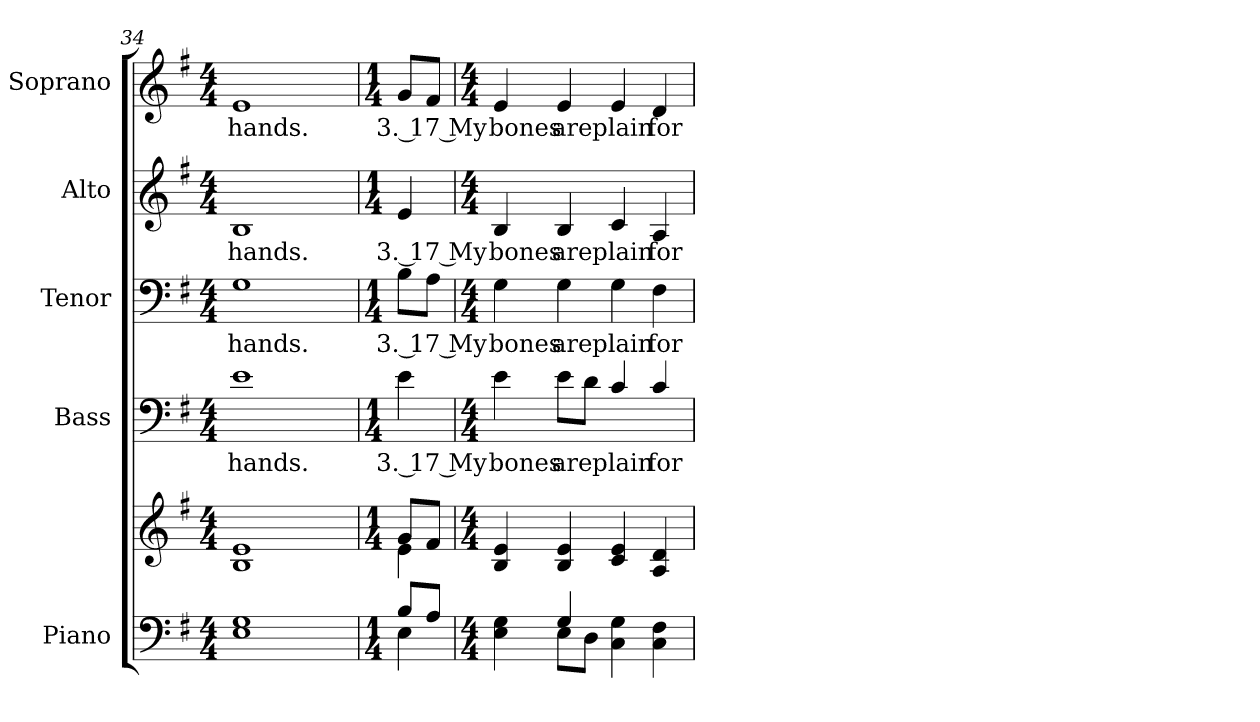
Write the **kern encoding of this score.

**kern	**kern	**kern	**text	**kern	**text	**kern	**text	**kern	**text
*part5	*part5	*part4	*part4	*part3	*part3	*part2	*part2	*part1	*part1
*staff6	*staff5	*staff4	*staff4	*staff3	*staff3	*staff2	*staff2	*staff1	*staff1
*I"Piano	*	*I"Bass	*	*I"Tenor	*	*I"Alto	*	*I"Soprano	*
*clefF4	*clefG2	*clefF4	*	*clefF4	*	*clefG2	*	*clefG2	*
*	*	*ITrd7c12	*	*	*	*	*	*	*
*k[f#]	*k[f#]	*k[f#]	*	*k[f#]	*	*k[f#]	*	*k[f#]	*
*G:	*G:	*G:	*	*G:	*	*G:	*	*G:	*
*M4/4	*M4/4	*M4/4	*	*M4/4	*	*M4/4	*	*M4/4	*
=34	=34	=34	=34	=34	=34	=34	=34	=34	=34
*	*^	*	*	*	*	*	*	*	*
!	!	!	!	!LO:LY:b:color=#000000	!	!	!	!	!	!
!	!	!	!	!	!	!LO:LY:b:color=#000000	!	!	!	!
!	!	!	!	!	!	!	!	!LO:LY:b:color=#000000	!	!
!	!	!	!	!	!	!	!	!	!	!LO:LY:b:color=#000000
1Ei 1Gi	1Bi 1ei	2ryy	1Ei	hands.	1Gi	hands.	1Bi	hands.	1ei	hands.
.	.	2ryy	.	.	.	.	.	.	.	.
=35	=35	=35	=35	=35	=35	=35	=35	=35	=35	=35
*M1/4	*M1/4	*	*M1/4	*	*M1/4	*	*M1/4	*	*M1/4	*
*^	*	*	*	*	*	*	*	*	*	*
!	!	!	!	!	!LO:LY:b:color=#000000	!	!	!	!	!	!
!	!	!	!	!	!	!	!LO:LY:b:color=#000000	!	!	!	!
!	!	!	!	!	!	!	!	!	!LO:LY:b:color=#000000	!	!
!	!	!	!	!	!	!	!	!	!	!	!LO:LY:b:color=#000000
8Bi/L	4Ei\	8gi/L	4ei\	4Ei\	3. 17 My	8Bi\L	3. 17 My	4ei/	3. 17 My	8gi/L	3. 17 My
8Ai/J	.	8f#i/J	.	.	.	8Ai\J	.	.	.	8f#i/J	.
!!LO:PB:g=z
=36	=36	=36	=36	=36	=36	=36	=36	=36	=36	=36	=36
*M4/4	*	*M4/4	*	*M4/4	*	*M4/4	*	*M4/4	*	*M4/4	*
!	!	!	!	!	!LO:LY:b:color=#000000	!	!	!	!	!	!
!	!	!	!	!	!	!	!LO:LY:b:color=#000000	!	!	!	!
!	!	!	!	!	!	!	!	!	!LO:LY:b:color=#000000	!	!
!	!	!	!	!	!	!	!	!	!	!	!LO:LY:b:color=#000000
4Ei\ 4Gi	4ryy	4Bi/ 4ei	4ryy	4Ei\	bones	4Gi\	bones	4Bi/	bones	4ei/	bones
!	!	!	!	!	!LO:LY:b:color=#000000	!	!	!	!	!	!
!	!	!	!	!	!	!	!LO:LY:b:color=#000000	!	!	!	!
!	!	!	!	!	!	!	!	!	!LO:LY:b:color=#000000	!	!
!	!	!	!	!	!	!	!	!	!	!	!LO:LY:b:color=#000000
4Gi/	8Ei\L	4Bi/ 4ei	4ryy	8Ei\L	are	4Gi\	are	4Bi/	are	4ei/	are
.	8Di\J	.	.	8Di\J	.	.	.	.	.	.	.
!	!	!	!	!	!LO:LY:b:color=#000000	!	!	!	!	!	!
!	!	!	!	!	!	!	!LO:LY:b:color=#000000	!	!	!	!
!	!	!	!	!	!	!	!	!	!LO:LY:b:color=#000000	!	!
!	!	!	!	!	!	!	!	!	!	!	!LO:LY:b:color=#000000
4Ci\ 4Gi	2ryy	4ci/ 4ei	4ryy	4Ci/	plain	4Gi\	plain	4ci/	plain	4ei/	plain
!	!	!	!	!	!LO:LY:b:color=#000000	!	!	!	!	!	!
!	!	!	!	!	!	!	!LO:LY:b:color=#000000	!	!	!	!
!	!	!	!	!	!	!	!	!	!LO:LY:b:color=#000000	!	!
!	!	!	!	!	!	!	!	!	!	!	!LO:LY:b:color=#000000
4Ci\ 4F#i	.	4Ai/ 4di	4ryy	4Ci/	for	4F#i\	for	4Ai/	for	4di/	for
*v	*v	*	*	*	*	*	*	*	*	*	*
*	*v	*v	*	*	*	*	*	*	*	*
=	=	=	=	=	=	=	=	=	=
*-	*-	*-	*-	*-	*-	*-	*-	*-	*-
